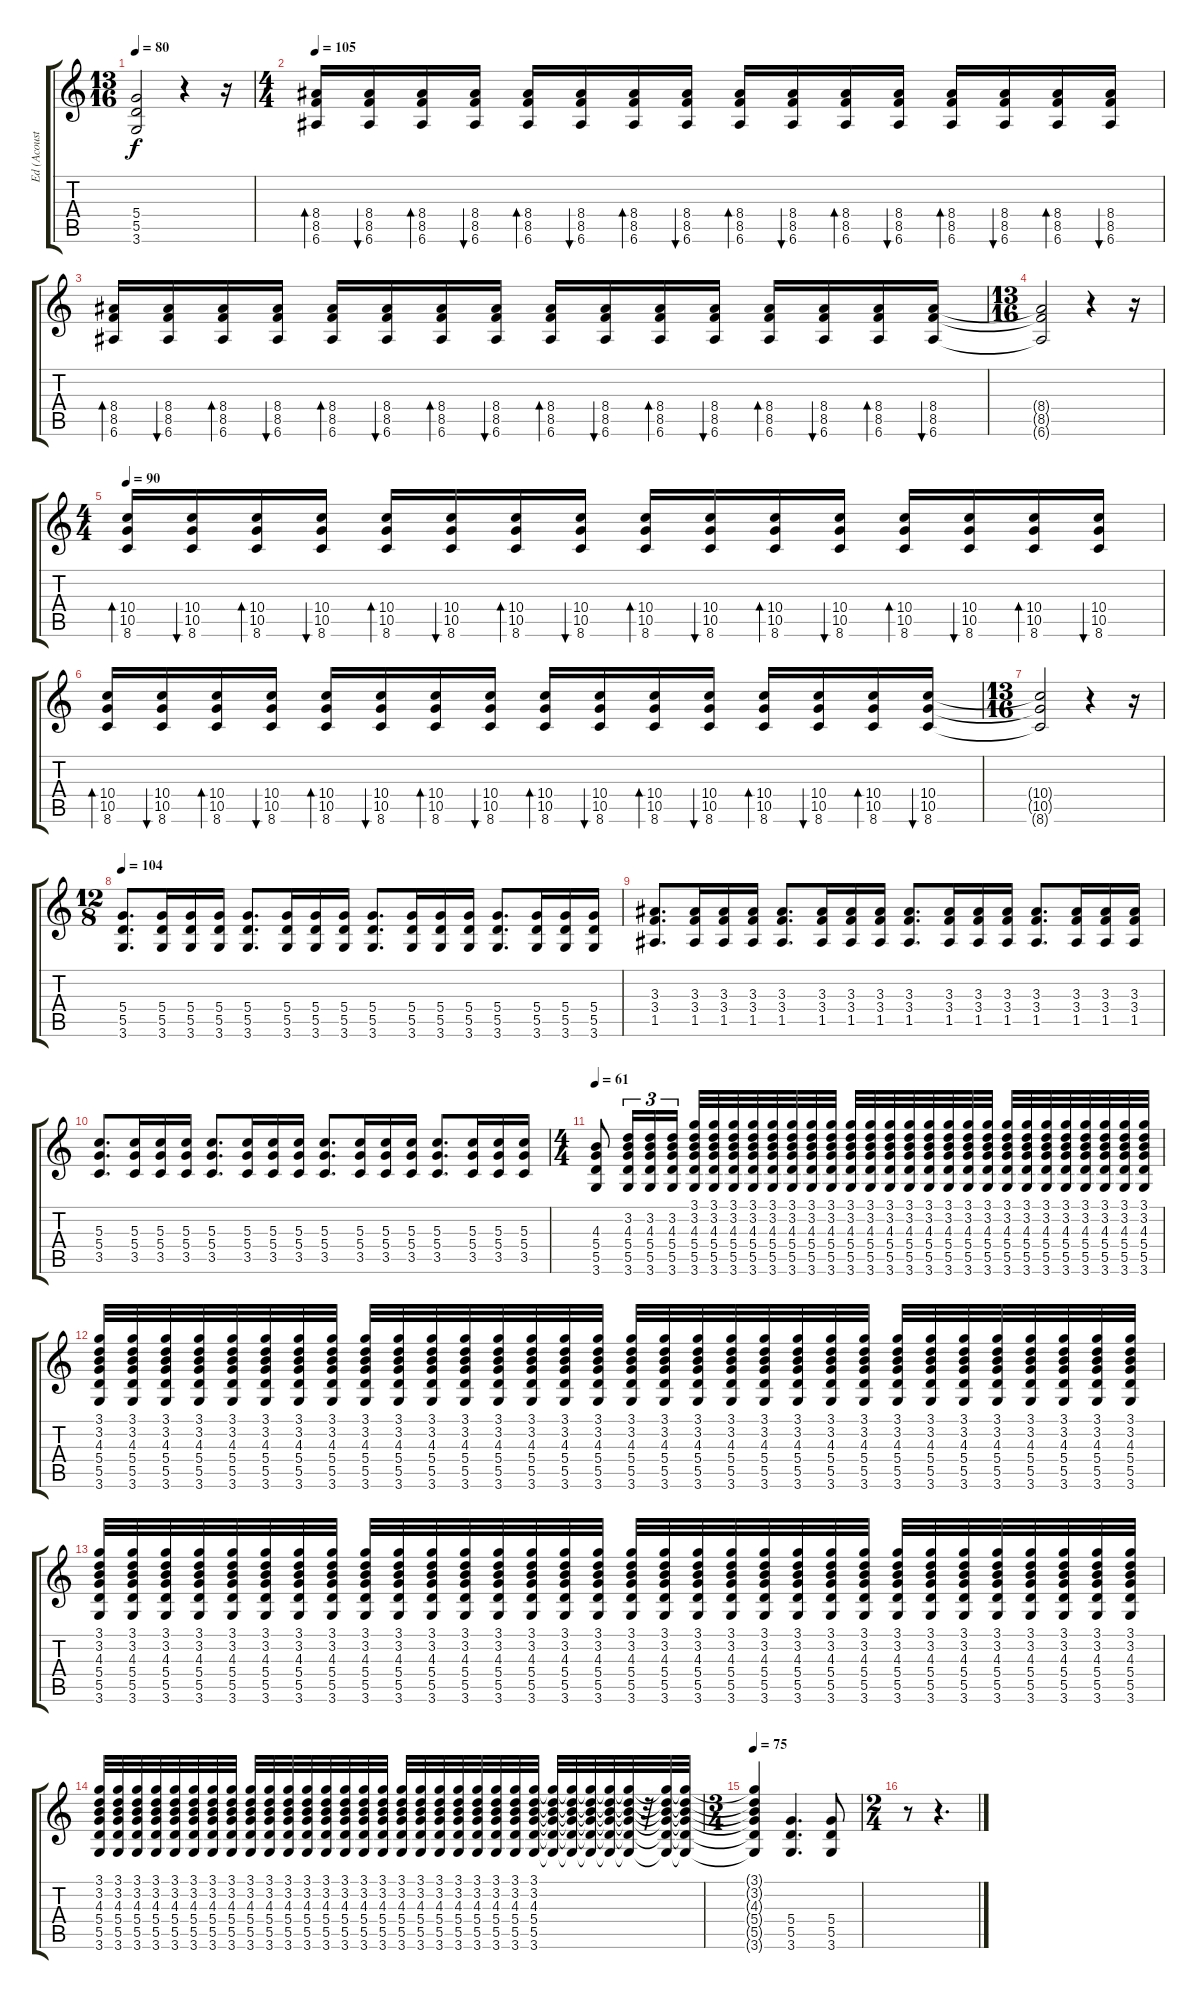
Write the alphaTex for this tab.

\track ("Ed (Acoustic Overdub)" "Ed (Acoust") {instrument acousticguitarsteel}
\staff {score tabs}
\tuning (E4 B3 G3 D3 A2 E2) {hide}
\ts (13 16)
\tempo 80
\clef g2
\ks c
(5.4{t} 5.5{t} 3.6{t}).2{dy f} r.4 r.16 |
\ts (4 4)
\tempo 105
(8.4 8.5 6.6).16{bd 120} (8.4 8.5 6.6).16{bu 120} (8.4 8.5 6.6).16{bd 120} (8.4 8.5 6.6).16{bu 120} (8.4 8.5 6.6).16{bd 120} (8.4 8.5 6.6).16{bu 120} (8.4 8.5 6.6).16{bd 120} (8.4 8.5 6.6).16{bu 120} (8.4 8.5 6.6).16{bd 120} (8.4 8.5 6.6).16{bu 120} (8.4 8.5 6.6).16{bd 120} (8.4 8.5 6.6).16{bu 120} (8.4 8.5 6.6).16{bd 120} (8.4 8.5 6.6).16{bu 120} (8.4 8.5 6.6).16{bd 120} (8.4 8.5 6.6).16{bu 120} |
(8.4 8.5 6.6).16{bd 120} (8.4 8.5 6.6).16{bu 120} (8.4 8.5 6.6).16{bd 120} (8.4 8.5 6.6).16{bu 120} (8.4 8.5 6.6).16{bd 120} (8.4 8.5 6.6).16{bu 120} (8.4 8.5 6.6).16{bd 120} (8.4 8.5 6.6).16{bu 120} (8.4 8.5 6.6).16{bd 120} (8.4 8.5 6.6).16{bu 120} (8.4 8.5 6.6).16{bd 120} (8.4 8.5 6.6).16{bu 120} (8.4 8.5 6.6).16{bd 120} (8.4 8.5 6.6).16{bu 120} (8.4 8.5 6.6).16{bd 120} (8.4 8.5 6.6).16{bu 120} |
\ts (13 16)
(8.4{t} 8.5{t} 6.6{t}).2 r.4 r.16 |
\ts (4 4)
\tempo 90
(10.4 10.5 8.6).16{bd 120} (10.4 10.5 8.6).16{bu 120} (10.4 10.5 8.6).16{bd 120} (10.4 10.5 8.6).16{bu 120} (10.4 10.5 8.6).16{bd 120} (10.4 10.5 8.6).16{bu 120} (10.4 10.5 8.6).16{bd 120} (10.4 10.5 8.6).16{bu 120} (10.4 10.5 8.6).16{bd 120} (10.4 10.5 8.6).16{bu 120} (10.4 10.5 8.6).16{bd 120} (10.4 10.5 8.6).16{bu 120} (10.4 10.5 8.6).16{bd 120} (10.4 10.5 8.6).16{bu 120} (10.4 10.5 8.6).16{bd 120} (10.4 10.5 8.6).16{bu 120} |
(10.4 10.5 8.6).16{bd 120} (10.4 10.5 8.6).16{bu 120} (10.4 10.5 8.6).16{bd 120} (10.4 10.5 8.6).16{bu 120} (10.4 10.5 8.6).16{bd 120} (10.4 10.5 8.6).16{bu 120} (10.4 10.5 8.6).16{bd 120} (10.4 10.5 8.6).16{bu 120} (10.4 10.5 8.6).16{bd 120} (10.4 10.5 8.6).16{bu 120} (10.4 10.5 8.6).16{bd 120} (10.4 10.5 8.6).16{bu 120} (10.4 10.5 8.6).16{bd 120} (10.4 10.5 8.6).16{bu 120} (10.4 10.5 8.6).16{bd 120} (10.4 10.5 8.6).16{bu 120} |
\ts (13 16)
(10.4{t} 10.5{t} 8.6{t}).2 r.4 r.16 |
\ts (12 8)
\tempo 104
(5.4 5.5 3.6).8{d} (5.4 5.5 3.6).16 (5.4 5.5 3.6).16 (5.4 5.5 3.6).16 (5.4 5.5 3.6).8{d} (5.4 5.5 3.6).16 (5.4 5.5 3.6).16 (5.4 5.5 3.6).16 (5.4 5.5 3.6).8{d} (5.4 5.5 3.6).16 (5.4 5.5 3.6).16 (5.4 5.5 3.6).16 (5.4 5.5 3.6).8{d} (5.4 5.5 3.6).16 (5.4 5.5 3.6).16 (5.4 5.5 3.6).16 |
(3.3 3.4 1.5).8{d} (3.3 3.4 1.5).16 (3.3 3.4 1.5).16 (3.3 3.4 1.5).16 (3.3 3.4 1.5).8{d} (3.3 3.4 1.5).16 (3.3 3.4 1.5).16 (3.3 3.4 1.5).16 (3.3 3.4 1.5).8{d} (3.3 3.4 1.5).16 (3.3 3.4 1.5).16 (3.3 3.4 1.5).16 (3.3 3.4 1.5).8{d} (3.3 3.4 1.5).16 (3.3 3.4 1.5).16 (3.3 3.4 1.5).16 |
(5.3 5.4 3.5).8{d} (5.3 5.4 3.5).16 (5.3 5.4 3.5).16 (5.3 5.4 3.5).16 (5.3 5.4 3.5).8{d} (5.3 5.4 3.5).16 (5.3 5.4 3.5).16 (5.3 5.4 3.5).16 (5.3 5.4 3.5).8{d} (5.3 5.4 3.5).16 (5.3 5.4 3.5).16 (5.3 5.4 3.5).16 (5.3 5.4 3.5).8{d} (5.3 5.4 3.5).16 (5.3 5.4 3.5).16 (5.3 5.4 3.5).16 |
\ts (4 4)
\tempo 61
(4.3 5.4 5.5 3.6).8 (3.2 4.3 5.4 5.5 3.6).16{tu (3 2)} (3.2 4.3 5.4 5.5 3.6).16{tu (3 2)} (3.2 4.3 5.4 5.5 3.6).16{tu (3 2)} (3.1 3.2 4.3 5.4 5.5 3.6).32 (3.1 3.2 4.3 5.4 5.5 3.6).32 (3.1 3.2 4.3 5.4 5.5 3.6).32 (3.1 3.2 4.3 5.4 5.5 3.6).32 (3.1 3.2 4.3 5.4 5.5 3.6).32 (3.1 3.2 4.3 5.4 5.5 3.6).32 (3.1 3.2 4.3 5.4 5.5 3.6).32 (3.1 3.2 4.3 5.4 5.5 3.6).32 (3.1 3.2 4.3 5.4 5.5 3.6).32 (3.1 3.2 4.3 5.4 5.5 3.6).32 (3.1 3.2 4.3 5.4 5.5 3.6).32 (3.1 3.2 4.3 5.4 5.5 3.6).32 (3.1 3.2 4.3 5.4 5.5 3.6).32 (3.1 3.2 4.3 5.4 5.5 3.6).32 (3.1 3.2 4.3 5.4 5.5 3.6).32 (3.1 3.2 4.3 5.4 5.5 3.6).32 (3.1 3.2 4.3 5.4 5.5 3.6).32 (3.1 3.2 4.3 5.4 5.5 3.6).32 (3.1 3.2 4.3 5.4 5.5 3.6).32 (3.1 3.2 4.3 5.4 5.5 3.6).32 (3.1 3.2 4.3 5.4 5.5 3.6).32 (3.1 3.2 4.3 5.4 5.5 3.6).32 (3.1 3.2 4.3 5.4 5.5 3.6).32 (3.1 3.2 4.3 5.4 5.5 3.6).32 |
(3.1 3.2 4.3 5.4 5.5 3.6).32 (3.1 3.2 4.3 5.4 5.5 3.6).32 (3.1 3.2 4.3 5.4 5.5 3.6).32 (3.1 3.2 4.3 5.4 5.5 3.6).32 (3.1 3.2 4.3 5.4 5.5 3.6).32 (3.1 3.2 4.3 5.4 5.5 3.6).32 (3.1 3.2 4.3 5.4 5.5 3.6).32 (3.1 3.2 4.3 5.4 5.5 3.6).32 (3.1 3.2 4.3 5.4 5.5 3.6).32 (3.1 3.2 4.3 5.4 5.5 3.6).32 (3.1 3.2 4.3 5.4 5.5 3.6).32 (3.1 3.2 4.3 5.4 5.5 3.6).32 (3.1 3.2 4.3 5.4 5.5 3.6).32 (3.1 3.2 4.3 5.4 5.5 3.6).32 (3.1 3.2 4.3 5.4 5.5 3.6).32 (3.1 3.2 4.3 5.4 5.5 3.6).32 (3.1 3.2 4.3 5.4 5.5 3.6).32 (3.1 3.2 4.3 5.4 5.5 3.6).32 (3.1 3.2 4.3 5.4 5.5 3.6).32 (3.1 3.2 4.3 5.4 5.5 3.6).32 (3.1 3.2 4.3 5.4 5.5 3.6).32 (3.1 3.2 4.3 5.4 5.5 3.6).32 (3.1 3.2 4.3 5.4 5.5 3.6).32 (3.1 3.2 4.3 5.4 5.5 3.6).32 (3.1 3.2 4.3 5.4 5.5 3.6).32 (3.1 3.2 4.3 5.4 5.5 3.6).32 (3.1 3.2 4.3 5.4 5.5 3.6).32 (3.1 3.2 4.3 5.4 5.5 3.6).32 (3.1 3.2 4.3 5.4 5.5 3.6).32 (3.1 3.2 4.3 5.4 5.5 3.6).32 (3.1 3.2 4.3 5.4 5.5 3.6).32 (3.1 3.2 4.3 5.4 5.5 3.6).32 |
(3.1 3.2 4.3 5.4 5.5 3.6).32 (3.1 3.2 4.3 5.4 5.5 3.6).32 (3.1 3.2 4.3 5.4 5.5 3.6).32 (3.1 3.2 4.3 5.4 5.5 3.6).32 (3.1 3.2 4.3 5.4 5.5 3.6).32 (3.1 3.2 4.3 5.4 5.5 3.6).32 (3.1 3.2 4.3 5.4 5.5 3.6).32 (3.1 3.2 4.3 5.4 5.5 3.6).32 (3.1 3.2 4.3 5.4 5.5 3.6).32 (3.1 3.2 4.3 5.4 5.5 3.6).32 (3.1 3.2 4.3 5.4 5.5 3.6).32 (3.1 3.2 4.3 5.4 5.5 3.6).32 (3.1 3.2 4.3 5.4 5.5 3.6).32 (3.1 3.2 4.3 5.4 5.5 3.6).32 (3.1 3.2 4.3 5.4 5.5 3.6).32 (3.1 3.2 4.3 5.4 5.5 3.6).32 (3.1 3.2 4.3 5.4 5.5 3.6).32 (3.1 3.2 4.3 5.4 5.5 3.6).32 (3.1 3.2 4.3 5.4 5.5 3.6).32 (3.1 3.2 4.3 5.4 5.5 3.6).32 (3.1 3.2 4.3 5.4 5.5 3.6).32 (3.1 3.2 4.3 5.4 5.5 3.6).32 (3.1 3.2 4.3 5.4 5.5 3.6).32 (3.1 3.2 4.3 5.4 5.5 3.6).32 (3.1 3.2 4.3 5.4 5.5 3.6).32 (3.1 3.2 4.3 5.4 5.5 3.6).32 (3.1 3.2 4.3 5.4 5.5 3.6).32 (3.1 3.2 4.3 5.4 5.5 3.6).32 (3.1 3.2 4.3 5.4 5.5 3.6).32 (3.1 3.2 4.3 5.4 5.5 3.6).32 (3.1 3.2 4.3 5.4 5.5 3.6).32 (3.1 3.2 4.3 5.4 5.5 3.6).32 |
(3.1 3.2 4.3 5.4 5.5 3.6).32 (3.1 3.2 4.3 5.4 5.5 3.6).32 (3.1 3.2 4.3 5.4 5.5 3.6).32 (3.1 3.2 4.3 5.4 5.5 3.6).32 (3.1 3.2 4.3 5.4 5.5 3.6).32 (3.1 3.2 4.3 5.4 5.5 3.6).32 (3.1 3.2 4.3 5.4 5.5 3.6).32 (3.1 3.2 4.3 5.4 5.5 3.6).32 (3.1 3.2 4.3 5.4 5.5 3.6).32 (3.1 3.2 4.3 5.4 5.5 3.6).32 (3.1 3.2 4.3 5.4 5.5 3.6).32 (3.1 3.2 4.3 5.4 5.5 3.6).32 (3.1 3.2 4.3 5.4 5.5 3.6).32 (3.1 3.2 4.3 5.4 5.5 3.6).32 (3.1 3.2 4.3 5.4 5.5 3.6).32 (3.1 3.2 4.3 5.4 5.5 3.6).32 (3.1 3.2 4.3 5.4 5.5 3.6).32 (3.1 3.2 4.3 5.4 5.5 3.6).32 (3.1 3.2 4.3 5.4 5.5 3.6).32 (3.1 3.2 4.3 5.4 5.5 3.6).32 (3.1 3.2 4.3 5.4 5.5 3.6).32 (3.1 3.2 4.3 5.4 5.5 3.6).32 (3.1 3.2 4.3 5.4 5.5 3.6).32 (3.1 3.2 4.3 5.4 5.5 3.6).32 (3.1{t} 3.2{t} 4.3{t} 5.4{t} 5.5{t} 3.6{t}).32 (3.1{t} 3.2{t} 4.3{t} 5.4{t} 5.5{t} 3.6{t}).32 (3.1{t} 3.2{t} 4.3{t} 5.4{t} 5.5{t} 3.6{t}).32 (3.1{t} 3.2{t} 4.3{t} 5.4{t} 5.5{t} 3.6{t}).32 (3.1{t} 3.2{t} 4.3{t} 5.4{t} 5.5{t} 3.6{t}).32 r.32 (3.1{t} 3.2{t} 4.3{t} 5.4{t} 5.5{t} 3.6{t}).32 (3.1{t} 3.2{t} 4.3{t} 5.4{t} 5.5{t} 3.6{t}).32 |
\ts (3 4)
\tempo 75
(3.1{t} 3.2{t} 4.3{t} 5.4{t} 5.5{t} 3.6{t}).4 (5.4 5.5 3.6).4{d} (5.4 5.5 3.6).8 |
\ts (2 4)
r.8 r.4{d}
